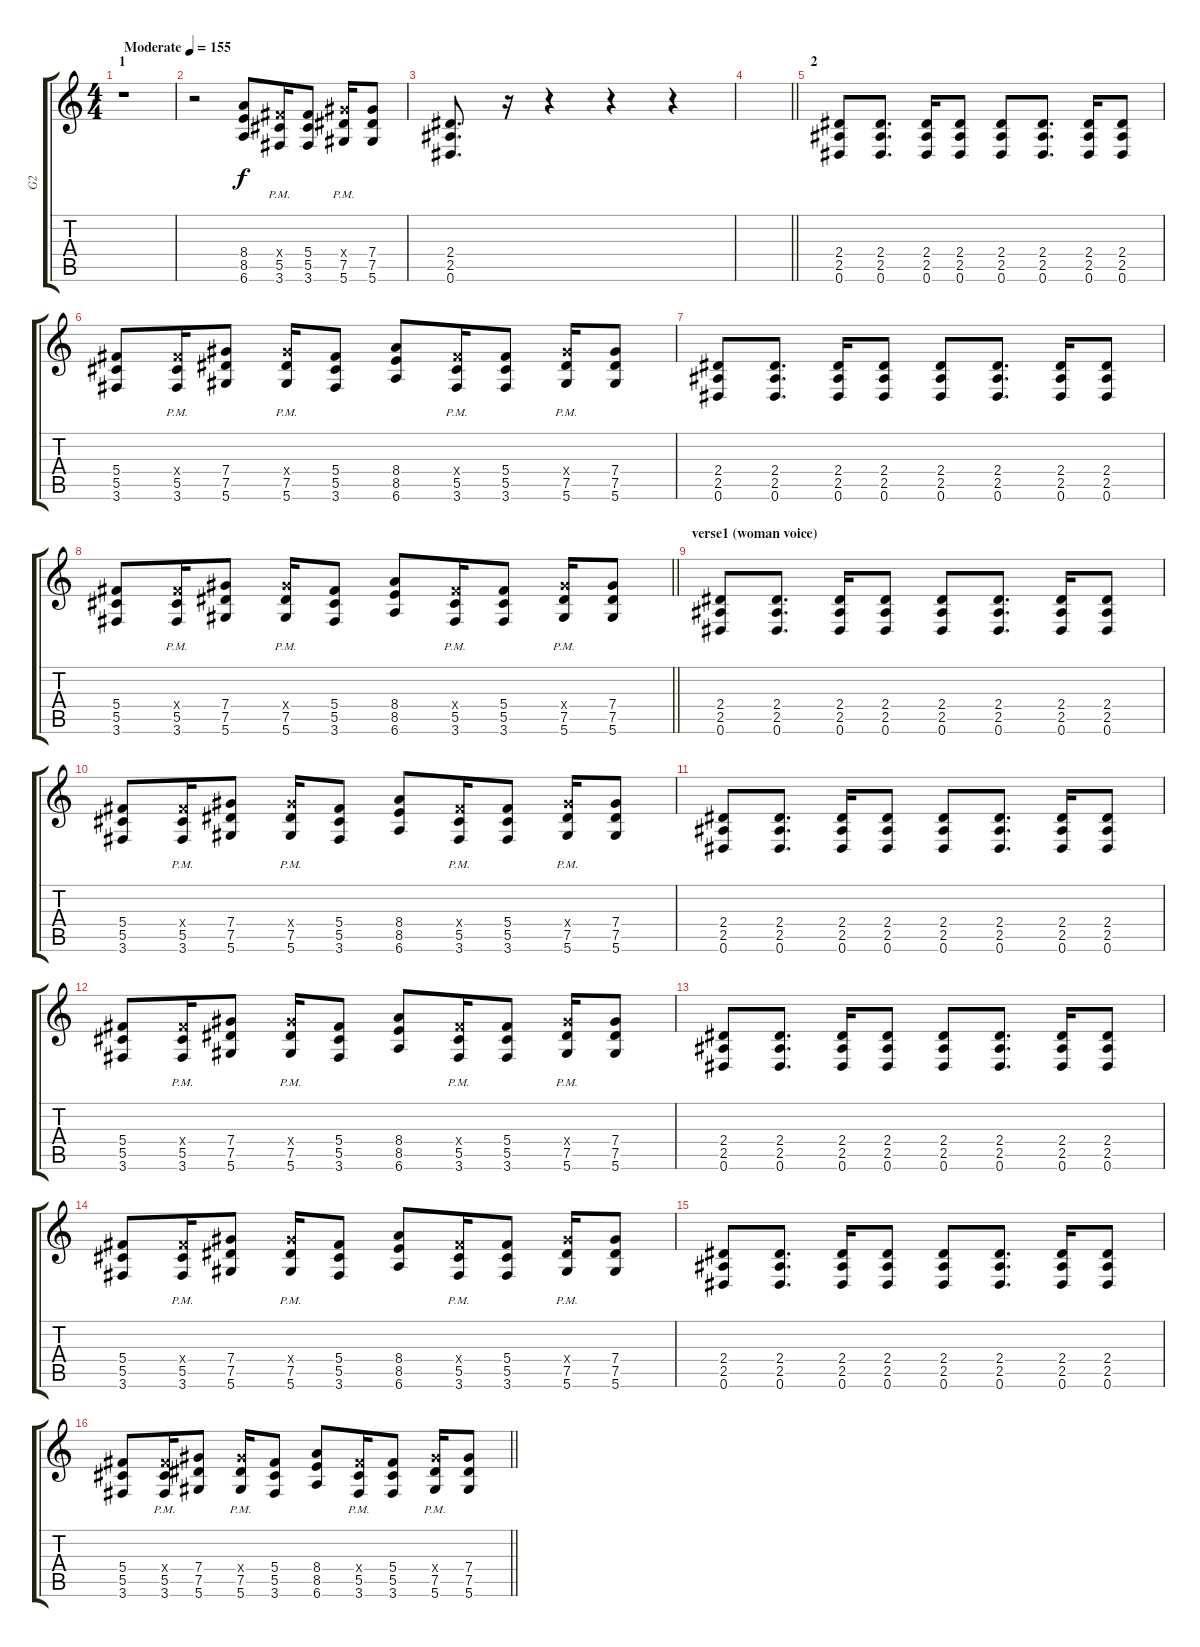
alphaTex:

\track ("G2" "G2") {instrument distortionguitar}
\staff {score tabs}
\tuning (Eb4 Bb3 Gb3 Db3 Ab2 Eb2) {hide}
\ts (4 4)
\section ("" "1")
\tempo (155 "Moderate")
\clef g2
\ks c
r.1{dy f instrument distortionguitar} |
r.2 (8.4 8.5 6.6).8 (5.4{pm x} 5.5{pm} 3.6{pm}).16 (5.4 5.5 3.6).8 (7.4{pm x} 7.5{pm} 5.6{pm}).16 (7.4 7.5 5.6).8 |
(2.4 2.5 0.6).8{d} r.16 r.4 r.4 r.4 |
\barLineRight lightlight
|
\section ("" "2")
(2.4 2.5 0.6).8 (2.4 2.5 0.6).8{d} (2.4 2.5 0.6).16 (2.4 2.5 0.6).8 (2.4 2.5 0.6).8 (2.4 2.5 0.6).8{d} (2.4 2.5 0.6).16 (2.4 2.5 0.6).8 |
(5.4 5.5 3.6).8 (5.4{x} 5.5 3.6{pm}).16 (7.4 7.5 5.6).8 (7.4{x} 7.5 5.6{pm}).16 (5.4 5.5 3.6).8 (8.4 8.5 6.6).8 (5.4{pm x} 5.5{pm} 3.6{pm}).16 (5.4 5.5 3.6).8 (7.4{pm x} 7.5{pm} 5.6{pm}).16 (7.4 7.5 5.6).8 |
(2.4 2.5 0.6).8 (2.4 2.5 0.6).8{d} (2.4 2.5 0.6).16 (2.4 2.5 0.6).8 (2.4 2.5 0.6).8 (2.4 2.5 0.6).8{d} (2.4 2.5 0.6).16 (2.4 2.5 0.6).8 |
\barLineRight lightlight
(5.4 5.5 3.6).8 (5.4{x} 5.5 3.6{pm}).16 (7.4 7.5 5.6).8 (7.4{x} 7.5 5.6{pm}).16 (5.4 5.5 3.6).8 (8.4 8.5 6.6).8 (5.4{pm x} 5.5{pm} 3.6{pm}).16 (5.4 5.5 3.6).8 (7.4{pm x} 7.5{pm} 5.6{pm}).16 (7.4 7.5 5.6).8 |
\section ("" "verse1 (woman voice)")
(2.4 2.5 0.6).8 (2.4 2.5 0.6).8{d} (2.4 2.5 0.6).16 (2.4 2.5 0.6).8 (2.4 2.5 0.6).8 (2.4 2.5 0.6).8{d} (2.4 2.5 0.6).16 (2.4 2.5 0.6).8 |
(5.4 5.5 3.6).8 (5.4{x} 5.5 3.6{pm}).16 (7.4 7.5 5.6).8 (7.4{x} 7.5 5.6{pm}).16 (5.4 5.5 3.6).8 (8.4 8.5 6.6).8 (5.4{pm x} 5.5{pm} 3.6{pm}).16 (5.4 5.5 3.6).8 (7.4{pm x} 7.5{pm} 5.6{pm}).16 (7.4 7.5 5.6).8 |
(2.4 2.5 0.6).8 (2.4 2.5 0.6).8{d} (2.4 2.5 0.6).16 (2.4 2.5 0.6).8 (2.4 2.5 0.6).8 (2.4 2.5 0.6).8{d} (2.4 2.5 0.6).16 (2.4 2.5 0.6).8 |
(5.4 5.5 3.6).8 (5.4{x} 5.5 3.6{pm}).16 (7.4 7.5 5.6).8 (7.4{x} 7.5 5.6{pm}).16 (5.4 5.5 3.6).8 (8.4 8.5 6.6).8 (5.4{pm x} 5.5{pm} 3.6{pm}).16 (5.4 5.5 3.6).8 (7.4{pm x} 7.5{pm} 5.6{pm}).16 (7.4 7.5 5.6).8 |
(2.4 2.5 0.6).8 (2.4 2.5 0.6).8{d} (2.4 2.5 0.6).16 (2.4 2.5 0.6).8 (2.4 2.5 0.6).8 (2.4 2.5 0.6).8{d} (2.4 2.5 0.6).16 (2.4 2.5 0.6).8 |
(5.4 5.5 3.6).8 (5.4{x} 5.5 3.6{pm}).16 (7.4 7.5 5.6).8 (7.4{x} 7.5 5.6{pm}).16 (5.4 5.5 3.6).8 (8.4 8.5 6.6).8 (5.4{pm x} 5.5{pm} 3.6{pm}).16 (5.4 5.5 3.6).8 (7.4{pm x} 7.5{pm} 5.6{pm}).16 (7.4 7.5 5.6).8 |
(2.4 2.5 0.6).8 (2.4 2.5 0.6).8{d} (2.4 2.5 0.6).16 (2.4 2.5 0.6).8 (2.4 2.5 0.6).8 (2.4 2.5 0.6).8{d} (2.4 2.5 0.6).16 (2.4 2.5 0.6).8 |
\barLineRight lightlight
(5.4 5.5 3.6).8 (5.4{x} 5.5 3.6{pm}).16 (7.4 7.5 5.6).8 (7.4{x} 7.5 5.6{pm}).16 (5.4 5.5 3.6).8 (8.4 8.5 6.6).8 (5.4{pm x} 5.5{pm} 3.6{pm}).16 (5.4 5.5 3.6).8 (7.4{pm x} 7.5{pm} 5.6{pm}).16 (7.4 7.5 5.6).8
